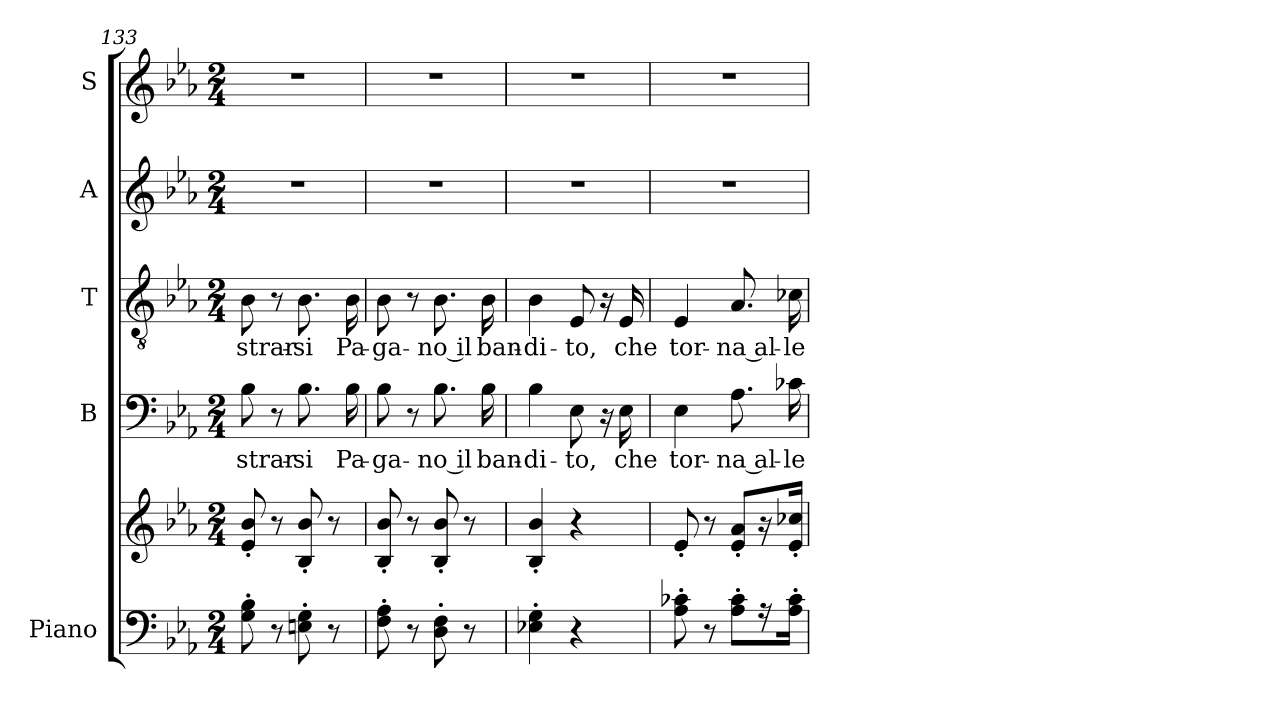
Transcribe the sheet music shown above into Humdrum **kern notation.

**kern	**kern	**kern	**text	**kern	**text	**kern	**kern
*part5	*part5	*part4	*part4	*part3	*part3	*part2	*part1
*staff6	*staff5	*staff4	*staff4	*staff3	*staff3	*staff2	*staff1
*I"Piano	*	*I"B	*	*I"T	*	*I"A	*I"S
*I'Pno	*	*I'B	*	*I'T	*	*I'A	*I'S
*clefF4	*clefG2	*clefF4	*	*clefGv2	*	*clefG2	*clefG2
*k[b-e-a-]	*k[b-e-a-]	*k[b-e-a-]	*	*k[b-e-a-]	*	*k[b-e-a-]	*k[b-e-a-]
*M2/4	*M2/4	*M2/4	*	*M2/4	*	*M2/4	*M2/4
=133	=133	=133	=133	=133	=133	=133	=133
!	!	!	!LO:LY:b	!	!LO:LY:b	!	!
8G\' 8B-\'	8e-/' 8b-/'	8B-\	-strar-	8B-\	-strar-	2r	2r
8r	8r	8r	.	8r	.	.	.
!	!	!	!LO:LY:b	!	!LO:LY:b	!	!
8En\' 8G\'	8B-/' 8b-/'	8.B-\	-si	8.B-\	-si	.	.
8r	8r	.	.	.	.	.	.
!	!	!	!LO:LY:b	!	!LO:LY:b	!	!
.	.	16B-\	Pa-	16B-\	Pa-	.	.
=134	=134	=134	=134	=134	=134	=134	=134
!	!	!	!LO:LY:b	!	!LO:LY:b	!	!
8F\' 8A-\'	8B-/' 8b-/'	8B-\	-ga-	8B-\	-ga-	2r	2r
8r	8r	8r	.	8r	.	.	.
!	!	!	!LO:LY:b	!	!LO:LY:b	!	!
8D\' 8F\'	8B-/' 8b-/'	8.B-\	-no il	8.B-\	-no il	.	.
8r	8r	.	.	.	.	.	.
!	!	!	!LO:LY:b	!	!LO:LY:b	!	!
.	.	16B-\	ban-	16B-\	ban-	.	.
=135	=135	=135	=135	=135	=135	=135	=135
!	!	!	!LO:LY:b	!	!LO:LY:b	!	!
4E-X\' 4G\'	4B-/' 4b-/'	4B-\	-di-	4B-\	-di-	2r	2r
!	!	!	!LO:LY:b	!	!LO:LY:b	!	!
4r	4r	8E-\	-to,	8E-/	-to,	.	.
.	.	16r	.	16r	.	.	.
!	!	!	!LO:LY:b	!	!LO:LY:b	!	!
.	.	16E-\	che	16E-/	che	.	.
=136	=136	=136	=136	=136	=136	=136	=136
!	!	!	!LO:LY:b	!	!LO:LY:b	!	!
8A-\' 8c-X\'	8e-'/	4E-\	tor-	4E-/	tor-	2r	2r
8r	8r	.	.	.	.	.	.
!	!	!	!LO:LY:b	!	!LO:LY:b	!	!
8A-\' 8c-\'L	8e-/' 8a-/'L	8.A-\	-na al-	8.A-/	-na al-	.	.
16r	16r	.	.	.	.	.	.
!	!	!	!LO:LY:b	!	!LO:LY:b	!	!
16A-\' 16c-\'Jk	16e-/' 16cc-X/'Jk	16c-X\	-le	16c-X\	-le	.	.
=	=	=	=	=	=	=	=
*-	*-	*-	*-	*-	*-	*-	*-
